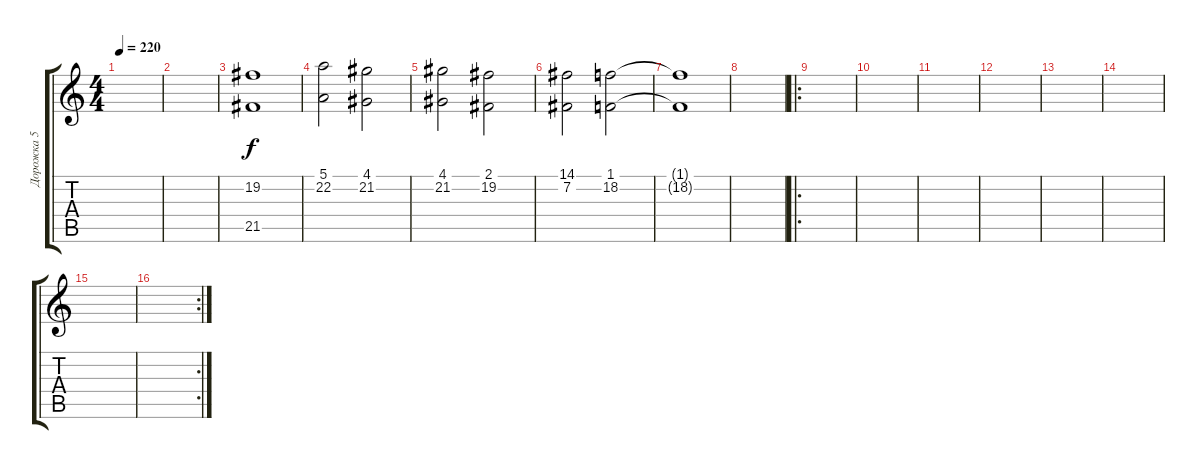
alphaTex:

\track ("Дорожка 5" "Дорожка 5") {instrument stringensemble2}
\staff {score tabs}
\tuning (E4 B3 G3 D3 A2 E2) {hide}
\ts (4 4)
\tempo 220
\clef g2
\ks c
|
|
(19.2 21.5).1 |
(5.1 22.2).2 (4.1 21.2).2 |
(4.1 21.2).2 (2.1 19.2).2 |
(14.1 7.2).2 (1.1 18.2).2 |
(1.1{t} 18.2{t}).1 |
|
\ro
|
|
|
|
|
|
|
\rc 2
